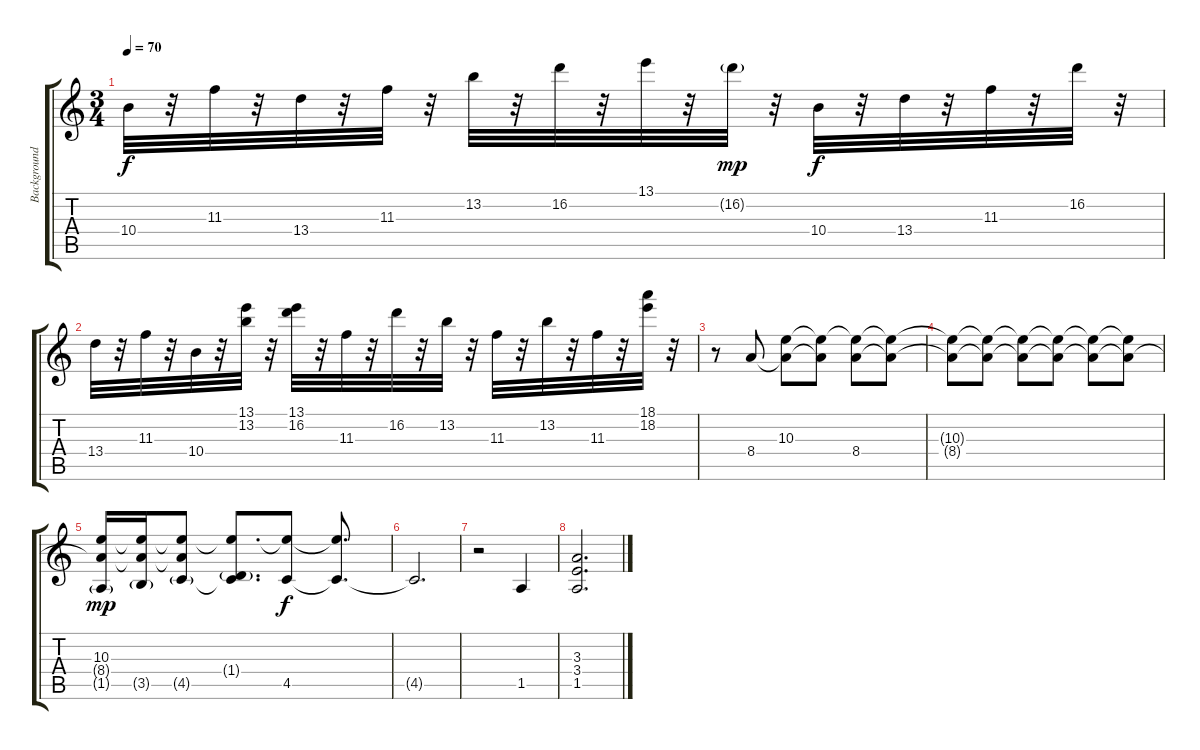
\track ("Background" "Background") {instrument sopranosax}
\staff {score tabs}
\tuning (Eb5 Bb4 Gb4 Db4 Ab3 Eb3) {hide}
\ts (3 4)
\tempo 70
\clef g2
\ks c
10.4.32{dy f} r.32 11.3.32 r.32 13.4.32 r.32 11.3.32 r.32 13.2.32 r.32 16.2.32 r.32 13.1.32 r.32 16.2{g}.32{dy mp} r.32 10.4.32{dy f} r.32 13.4.32 r.32 11.3.32 r.32 16.2.32 r.32 |
13.4.32 r.32 11.3.32 r.32 10.4.32 r.32 (13.1 13.2).32 r.32 (13.1 16.2).32 r.32 11.3.32 r.32 16.2.32 r.32 13.2.32 r.32 11.3.32 r.32 13.2.32 r.32 11.3.32 r.32 (18.1 18.2).32 r.32{instrument vibraphone} |
r.8{volume 16} 8.4.8 (10.3 8.4{t}).8 (10.3{t} 8.4{t}).8 (10.3{t} 8.4).8 (10.3{t} 8.4{t}).8 |
(10.3{t} 8.4{t}).8 (10.3{t} 8.4{t}).8 (10.3{t} 8.4{t}).8 (10.3{t} 8.4{t}).8 (10.3{t} 8.4{t}).8 (10.3{t} 8.4{t}).8 |
(10.3 8.4{t} 1.5{g}).16{dy mp} (10.3{t} 8.4{t} 3.5{g}).16 (10.3{t} 8.4{t} 4.5{g}).8 (10.3{t} 1.4{g} 4.5{t}).8{d} (10.3{t} 4.5).8{dy f} (10.3{t} 4.5{t}).8{d} |
4.5{t}.2{d} |
r.2 1.5.4 |
(3.3 3.4 1.5).2{d}
